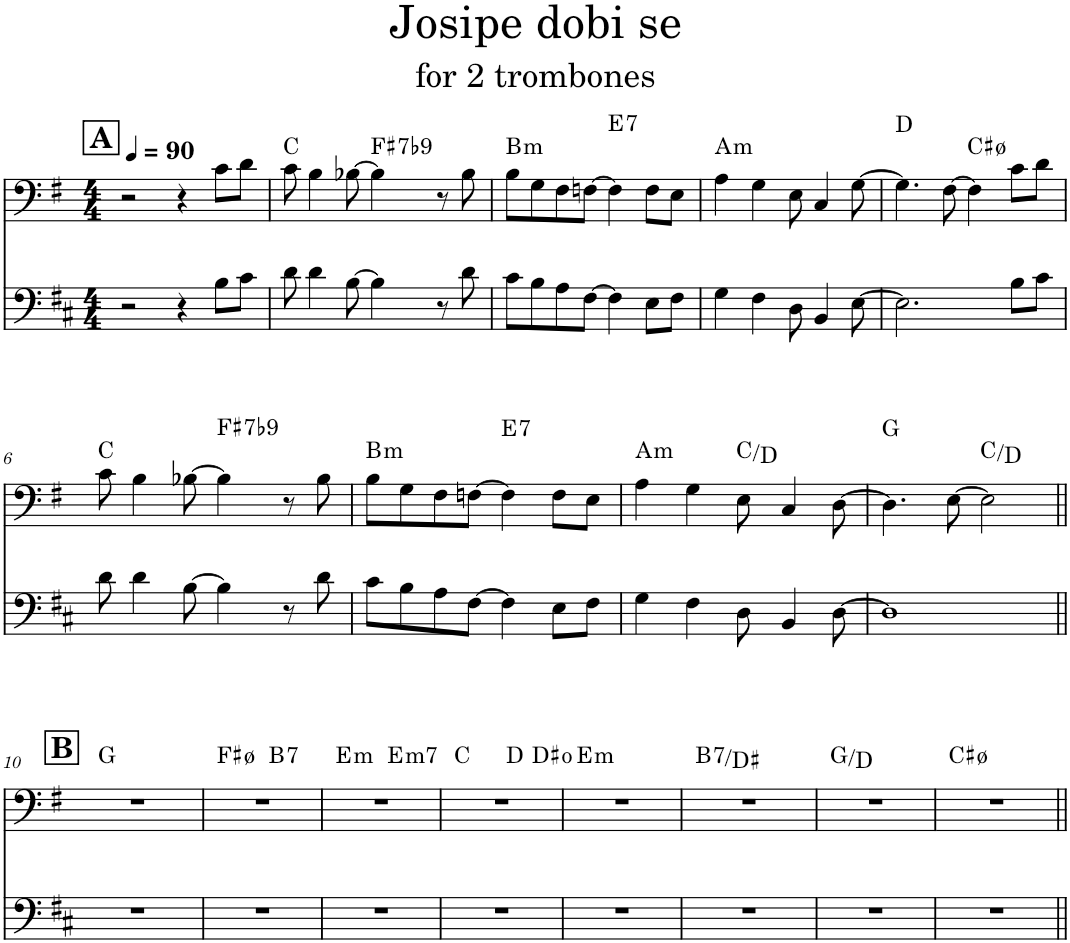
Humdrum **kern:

**kern	**kern	**harte
*part2	*part1	*part1
*staff2	*staff1	*
*I"Piano, Brasstard	*I"Piano	*
*I'Pno	*I'Pno	*
*clefF4	*clefF4	*
*Trd-3c-5	*	*
*k[f#c#]	*k[f#]	*
*M4/4	*M4/4	*
*MM90	*MM90	*
!!LO:REH:place=s1:a:B:cj:fs=14:t=A
=1	=1	=1
2r	2r	.
4r	4r	.
8B\L	8c\L	.
8c#\J	8d\J	.
=2	=2	=2
8d\	8c\	C:maj
4d\	4B\	.
[8B\	[8B-X\	.
!	!	!LO:H:kt=7
4B\]	4B-\]	F#:7(b9)
!	!	!LO:H:kt=N.C.
8r	8r	N
8d\	8B-\	.
=3	=3	=3
!	!	!LO:H:kt=m
8c#\L	8B\L	B:min
8B\	8G\	.
8A\	8F#\	.
[8F#\J	[8Fn\J	.
!	!	!LO:H:n=1:kt=N.C.
!	!	!LO:H:n=2:kt=7
4F#\]	4F\]	N E:7
8E\L	8F\L	.
8F#\J	8E\J	.
=4	=4	=4
!	!	!LO:H:kt=m
4G\	4A\	A:min
4F#\	4G\	.
!	!	!LO:H:kt=N.C.
8D\	8E\	N
!	!	!LO:H:n=1:kt=N.C.
!	!	!LO:H:n=2:kt=N.C.
4BB/	4C/	N N
[8E\	[8G\	.
=5	=5	=5
!	!	!LO:H:n=1:kt=N.C.
2.E\]	4.G\]	N D:maj
!	!	!LO:H:kt=N.C.
.	[8F#\	N
.	4F#\]	C#:hdim7
!	!	!LO:H:kt=N.C.
8B\L	8c\L	N
8c#\J	8d\J	.
!!LO:LB:g=z
=6	=6	=6
8d\	8c\	C:maj
4d\	4B\	.
[8B\	[8B-X\	.
!	!	!LO:H:n=1:kt=N.C.
!	!	!LO:H:n=2:kt=7
4B\]	4B-\]	N F#:7(b9)
!	!	!LO:H:kt=N.C.
8r	8r	N
8d\	8B-\	.
=7	=7	=7
!	!	!LO:H:kt=m
8c#\L	8B\L	B:min
8B\	8G\	.
8A\	8F#\	.
[8F#\J	[8Fn\J	.
!	!	!LO:H:n=1:kt=N.C.
!	!	!LO:H:n=2:kt=7
4F#\]	4F\]	N E:7
!	!	!LO:H:kt=N.C.
8E\L	8F\L	N
8F#\J	8E\J	.
=8	=8	=8
!	!	!LO:H:kt=m
4G\	4A\	A:min
!	!	!LO:H:kt=N.C.
4F#\	4G\	N
8D\	8E\	C:maj/2
!	!	!LO:H:kt=N.C.
4BB/	4C/	N
[8D\	[8D\	.
=9	=9	=9
!	!	!LO:H:n=1:kt=N.C.
1D]	4.D\]	N G:maj
.	[8E\	.
.	2E\]	C:maj/2
!!LO:LB:g=z
!!LO:REH:place=s1:a:B:cj:fs=14:t=B
=10||	=10||	=10||
!	!	!LO:H:n=2:kt=N.C.
!	!	!LO:H:n=3:kt=N.C.
1r	1r	G:maj N N
=11	=11	=11
*	*^	*
1r	1r	2ryy	F#:hdim7
!	!	!	!LO:H:kt=7
.	.	2ryy	B:7
=12	=12	=12	=12
!	!	!	!LO:H:kt=m
1r	1r	2ryy	E:min
!	!	!	!LO:H:kt=m7
.	.	2ryy	E:min7
=13	=13	=13	=13
!	!	!	!LO:H:n=2:kt=N.C.
*	*	*^	*
1r	1r	2ryy	2.ryy	C:maj N
.	.	2ryy	.	D:maj
.	.	.	4ryy	D#:dim
=14	=14	=14	=14	=14
!	!	!	!	!LO:H:n=1:kt=m
!	!	!	!	!LO:H:n=2:kt=N.C.
!	!	!	!	!LO:H:n=3:kt=N.C.
*	*v	*v	*v	*
1r	1r	E:min N N
=15	=15	=15
!	!	!LO:H:n=1:kt=7
!	!	!LO:H:n=2:kt=N.C.
!	!	!LO:H:n=3:kt=N.C.
1r	1r	B:7/3 N N
=16	=16	=16
!	!	!LO:H:n=2:kt=N.C.
!	!	!LO:H:n=3:kt=N.C.
1r	1r	G:maj/5 N N
=17	=17	=17
!	!	!LO:H:n=2:kt=N.C.
!	!	!LO:H:n=3:kt=N.C.
!	!	!LO:H:n=4:kt=N.C.
1r	1r	C#:hdim7 N N N
=||	=||	=||
*-	*-	*-
